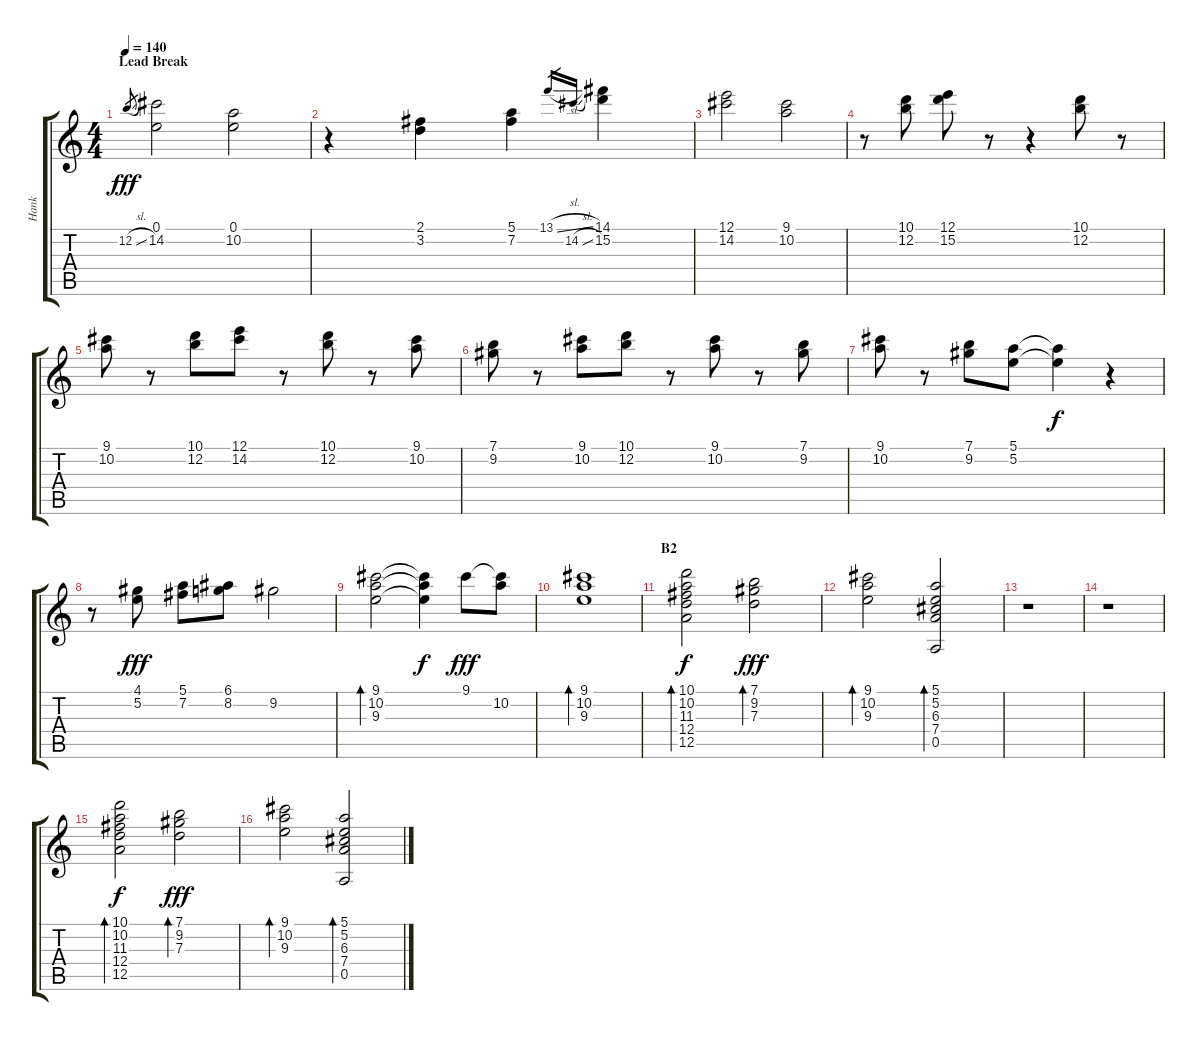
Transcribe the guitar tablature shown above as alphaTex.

\track ("Hank" "Hank") {instrument electricguitarclean}
\staff {score tabs}
\tuning (E4 B3 G3 D3 A2 E2) {hide}
\ts (4 4)
\section ("" "Lead Break")
\tempo 140
\clef g2
\ks c
12.2{sl}.8{gr dy fff} (0.1 14.2).2 (0.1 10.2).2 |
r.4 (2.1 3.2).4 (5.1 7.2).4 13.1{sl}.16{gr} 14.2{sl}.16{gr} (14.1 15.2).4 |
(12.1 14.2).2 (9.1 10.2).2 |
r.8 (10.1 12.2).8 (12.1 15.2).8 r.8 r.4 (10.1 12.2).8 r.8 |
(9.1 10.2).8 r.8 (10.1 12.2).8 (12.1 14.2).8 r.8 (10.1 12.2).8 r.8 (9.1 10.2).8 |
(7.1 9.2).8 r.8 (9.1 10.2).8 (10.1 12.2).8 r.8 (9.1 10.2).8 r.8 (7.1 9.2).8 |
(9.1 10.2).8 r.8 (7.1 9.2).8 (5.1 5.2).8 (5.1{t} 5.2{t}).4{dy f} r.4 |
r.8 (4.1 5.2).8{dy fff} (5.1 7.2).8 (6.1 8.2).8 9.2.2 |
(9.1 10.2 9.3).2{bd 60} (9.1{t} 10.2{t} 9.3{t}).4{dy f} 9.1.8{dy fff} (9.1{t} 10.2).8 |
(9.1 10.2 9.3).1{bd 60} |
\section ("" "B2")
(10.1 10.2 11.3 12.4 12.5).2{bd 60 dy f} (7.1 9.2 7.3).2{bd 60 dy fff} |
(9.1 10.2 9.3).2{bd 60} (5.1 5.2 6.3 7.4 0.5).2{bd 60} |
r.1 |
r.1 |
(10.1 10.2 11.3 12.4 12.5).2{bd 60 dy f} (7.1 9.2 7.3).2{bd 60 dy fff} |
(9.1 10.2 9.3).2{bd 60} (5.1 5.2 6.3 7.4 0.5).2{bd 60}
